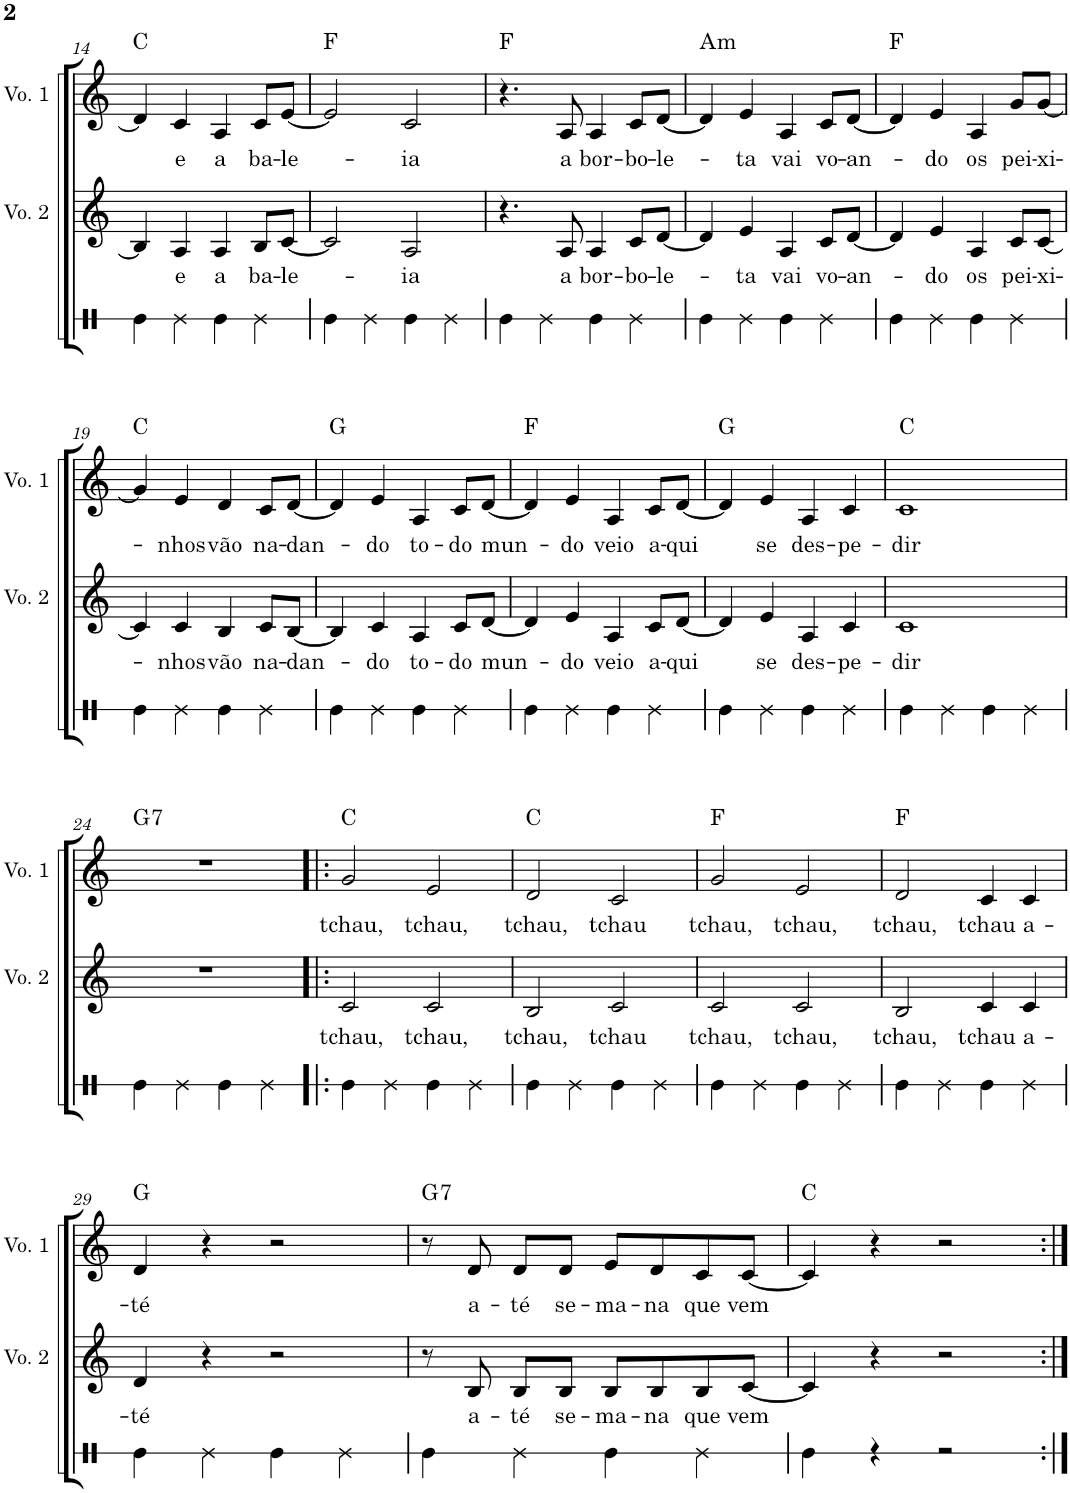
**kern	**kern	**text	**kern	**text	**harte
*part3	*part2	*part2	*part1	*part1	*part1
*staff3	*staff2	*staff2	*staff1	*staff1	*
*I"Voz 3	*I"Voz 2	*	*I"Voz 1	*	*
*	*I'Vo. 2	*	*I'Vo. 1	*	*
!!LO:PB:g=z
*clefX	*clefG2	*	*clefG2	*	*
*k[]	*k[]	*	*k[]	*	*
*M4/4	*M4/4	*	*M4/4	*	*
=14	=14	=14	=14	=14	=14
4Re\	4B/]	.	4d/]	.	C:maj
!	!	!LO:LY:b	!	!LO:LY:b	!
4Re\	4A/	e	4c/	e	.
!	!	!LO:LY:b	!	!LO:LY:b	!
4Re\	4A/	a	4A/	a	.
!	!	!LO:LY:b	!	!LO:LY:b	!
4Re\	8B/L	ba-	8c/L	ba-	.
!	!	!LO:LY:b	!	!LO:LY:b	!
.	[8c/J	-le-	[8e/J	-le-	.
=15	=15	=15	=15	=15	=15
4Re\	2c/]	.	2e/]	.	F:maj
4Re\	.	.	.	.	.
!	!	!LO:LY:b	!	!LO:LY:b	!
4Re\	2A/	-ia	2c/	-ia	.
4Re\	.	.	.	.	.
=16	=16	=16	=16	=16	=16
4Re\	4.r	.	4.r	.	F:maj
4Re\	.	.	.	.	.
!	!	!LO:LY:b	!	!LO:LY:b	!
.	8A/	a	8A/	a	.
!	!	!LO:LY:b	!	!LO:LY:b	!
4Re\	4A/	bor-	4A/	bor-	.
!	!	!LO:LY:b	!	!LO:LY:b	!
4Re\	8c/L	-bo-	8c/L	-bo-	.
!	!	!LO:LY:b	!	!LO:LY:b	!
.	[8d/J	-le-	[8d/J	-le-	.
=17	=17	=17	=17	=17	=17
!	!	!	!	!	!LO:H:kt=m
4Re\	4d/]	.	4d/]	.	A:min
!	!	!LO:LY:b	!	!LO:LY:b	!
4Re\	4e/	-ta	4e/	-ta	.
!	!	!LO:LY:b	!	!LO:LY:b	!
4Re\	4A/	vai	4A/	vai	.
!	!	!LO:LY:b	!	!LO:LY:b	!
4Re\	8c/L	vo-	8c/L	vo-	.
!	!	!LO:LY:b	!	!LO:LY:b	!
.	[8d/J	-an-	[8d/J	-an-	.
=18	=18	=18	=18	=18	=18
4Re\	4d/]	.	4d/]	.	F:maj
!	!	!LO:LY:b	!	!LO:LY:b	!
4Re\	4e/	-do	4e/	-do	.
!	!	!LO:LY:b	!	!LO:LY:b	!
4Re\	4A/	os	4A/	os	.
!	!	!LO:LY:b	!	!LO:LY:b	!
4Re\	8c/L	pei-	8g/L	pei-	.
!	!	!LO:LY:b	!	!LO:LY:b	!
.	[8c/J	-xi-	[8g/J	-xi-	.
!!LO:LB:g=z
=19	=19	=19	=19	=19	=19
4Re\	4c/]	.	4g/]	.	C:maj
!	!	!LO:LY:b	!	!LO:LY:b	!
4Re\	4c/	-nhos	4e/	-nhos	.
!	!	!LO:LY:b	!	!LO:LY:b	!
4Re\	4B/	vão	4d/	vão	.
!	!	!LO:LY:b	!	!LO:LY:b	!
4Re\	8c/L	na-	8c/L	na-	.
!	!	!LO:LY:b	!	!LO:LY:b	!
.	[8B/J	-dan-	[8d/J	-dan-	.
=20	=20	=20	=20	=20	=20
4Re\	4B/]	.	4d/]	.	G:maj
!	!	!LO:LY:b	!	!LO:LY:b	!
4Re\	4c/	-do	4e/	-do	.
!	!	!LO:LY:b	!	!LO:LY:b	!
4Re\	4A/	to-	4A/	to-	.
!	!	!LO:LY:b	!	!LO:LY:b	!
4Re\	8c/L	-do	8c/L	-do	.
!	!	!LO:LY:b	!	!LO:LY:b	!
.	[8d/J	mun-	[8d/J	mun-	.
=21	=21	=21	=21	=21	=21
4Re\	4d/]	.	4d/]	.	F:maj
!	!	!LO:LY:b	!	!LO:LY:b	!
4Re\	4e/	-do	4e/	-do	.
!	!	!LO:LY:b	!	!LO:LY:b	!
4Re\	4A/	veio	4A/	veio	.
!	!	!LO:LY:b	!	!LO:LY:b	!
4Re\	8c/L	a-	8c/L	a-	.
!	!	!LO:LY:b	!	!LO:LY:b	!
.	[8d/J	-qui	[8d/J	-qui	.
=22	=22	=22	=22	=22	=22
4Re\	4d/]	.	4d/]	.	G:maj
!	!	!LO:LY:b	!	!LO:LY:b	!
4Re\	4e/	se	4e/	se	.
!	!	!LO:LY:b	!	!LO:LY:b	!
4Re\	4A/	des-	4A/	des-	.
!	!	!LO:LY:b	!	!LO:LY:b	!
4Re\	4c/	-pe-	4c/	-pe-	.
=23	=23	=23	=23	=23	=23
!	!	!LO:LY:b	!	!LO:LY:b	!
4Re\	1c	-dir	1c	-dir	C:maj
4Re\	.	.	.	.	.
4Re\	.	.	.	.	.
4Re\	.	.	.	.	.
!!LO:LB:g=z
=24	=24	=24	=24	=24	=24
!	!	!	!	!	!LO:H:kt=7
4Re\	1r	.	1r	.	G:7
4Re\	.	.	.	.	.
4Re\	.	.	.	.	.
4Re\	.	.	.	.	.
=25!|:	=25!|:	=25!|:	=25!|:	=25!|:	=25!|:
!	!	!LO:LY:b	!	!LO:LY:b	!
4Re\	2c/	tchau,	2g/	tchau,	C:maj
4Re\	.	.	.	.	.
!	!	!LO:LY:b	!	!LO:LY:b	!
4Re\	2c/	tchau,	2e/	tchau,	.
4Re\	.	.	.	.	.
=26	=26	=26	=26	=26	=26
!	!	!LO:LY:b	!	!LO:LY:b	!
4Re\	2B/	tchau,	2d/	tchau,	C:maj
4Re\	.	.	.	.	.
!	!	!LO:LY:b	!	!LO:LY:b	!
4Re\	2c/	tchau	2c/	tchau	.
4Re\	.	.	.	.	.
=27	=27	=27	=27	=27	=27
!	!	!LO:LY:b	!	!LO:LY:b	!
4Re\	2c/	tchau,	2g/	tchau,	F:maj
4Re\	.	.	.	.	.
!	!	!LO:LY:b	!	!LO:LY:b	!
4Re\	2c/	tchau,	2e/	tchau,	.
4Re\	.	.	.	.	.
=28	=28	=28	=28	=28	=28
!	!	!LO:LY:b	!	!LO:LY:b	!
4Re\	2B/	tchau,	2d/	tchau,	F:maj
4Re\	.	.	.	.	.
!	!	!LO:LY:b	!	!LO:LY:b	!
4Re\	4c/	tchau	4c/	tchau	.
!	!	!LO:LY:b	!	!LO:LY:b	!
4Re\	4c/	a-	4c/	a-	.
!!LO:LB:g=z
=29	=29	=29	=29	=29	=29
!	!	!LO:LY:b	!	!LO:LY:b	!
4Re\	4d/	-té	4d/	-té	G:maj
4Re\	4r	.	4r	.	.
4Re\	2r	.	2r	.	.
4Re\	.	.	.	.	.
=30	=30	=30	=30	=30	=30
!	!	!	!	!	!LO:H:kt=7
4Re\	8r	.	8r	.	G:7
!	!	!LO:LY:b	!	!LO:LY:b	!
.	8B/	a-	8d/	a-	.
!	!	!LO:LY:b	!	!LO:LY:b	!
4Re\	8B/L	-té	8d/L	-té	.
!	!	!LO:LY:b	!	!LO:LY:b	!
.	8B/J	se-	8d/J	se-	.
!	!	!LO:LY:b	!	!LO:LY:b	!
4Re\	8B/L	-ma-	8e/L	-ma-	.
!	!	!LO:LY:b	!	!LO:LY:b	!
.	8B/	-na	8d/	-na	.
!	!	!LO:LY:b	!	!LO:LY:b	!
4Re\	8B/	que	8c/	que	.
!	!	!LO:LY:b	!	!LO:LY:b	!
.	[8c/J	vem	[8c/J	vem	.
=31	=31	=31	=31	=31	=31
4Re\	4c/]	.	4c/]	.	C:maj
4r	4r	.	4r	.	.
2r	2r	.	2r	.	.
=:|!	=:|!	=:|!	=:|!	=:|!	=:|!
*-	*-	*-	*-	*-	*-
